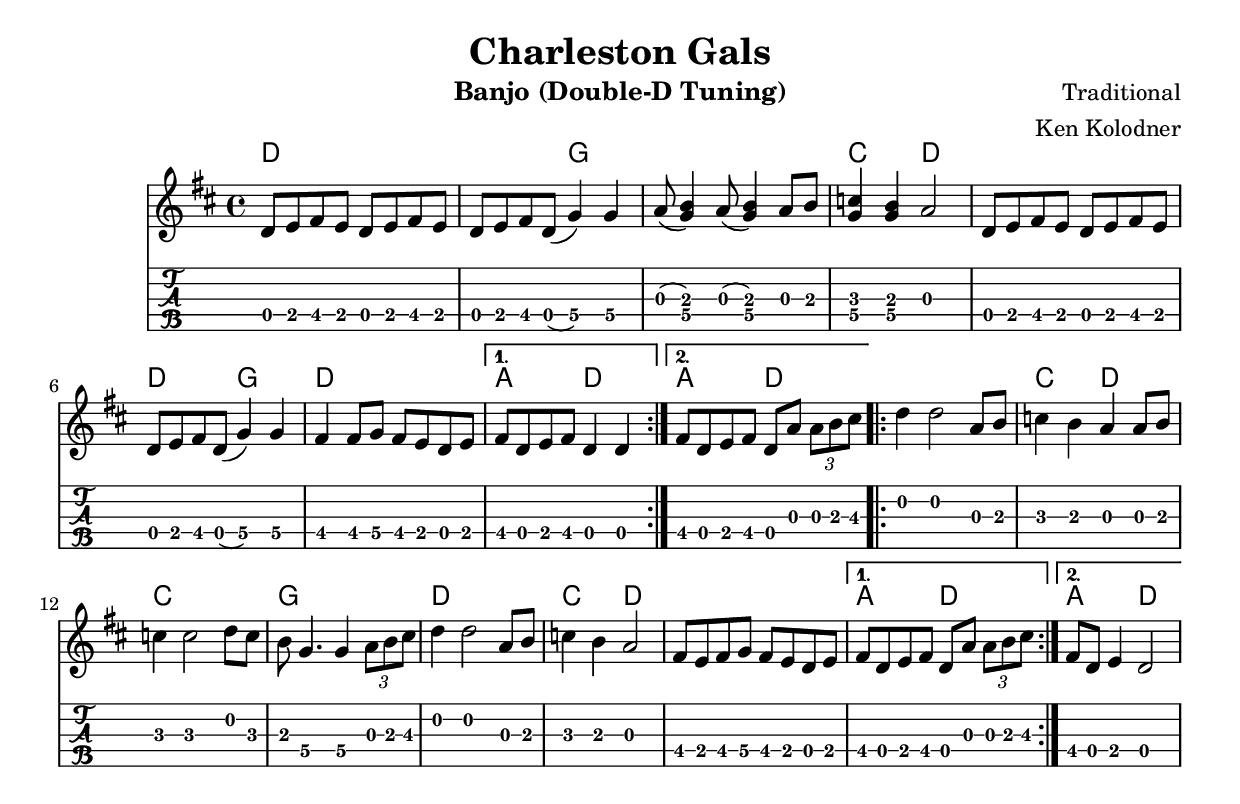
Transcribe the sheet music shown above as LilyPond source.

\version "2.18.2"
\language "english"

\version "2.18.2"
\language "english"

charlestonGalsMelodyA = \relative c' {
  \repeat volta 2 {
    | d8 e fs e d e fs e
    | d8 e fs d( g4) g
    | a8( <g b>4) a8( <g b>4) a8 b
    | <g c>4 <g b>4 a2
    | d,8 e fs e d e fs e
    | d8 e fs d( g4) g
    | fs4 fs8 g fs e d e
  }
  \alternative {
    { | fs8 d e fs d4 d}
    { | fs8 d e fs d a' \tuplet 3/2 {a8 b cs} }
  }
}

charlestonGalsMelodyB = \relative c'' {
  \repeat volta 2 {
    | d4 d2 a8 b
    | c4 b a a8 b
    | c4 c2 d8 c
    | b8 g4. g4 \tuplet 3/2 {a8 b cs}
    | d4 d2 a8 b
    | c4 b a2
    | fs8 e fs g fs e d e
  }
  \alternative {
    { | fs8 d e fs d a' \tuplet 3/2 {a8 b cs} }
    { | fs,8 d e4 d2 }
  }
}

charlestonGalsMelody = {
  \key d \major
  \time 4/4

  \charlestonGalsMelodyA
  \charlestonGalsMelodyB
}

charlestonGalsChordsA = \chordmode {
  \repeat volta 2 {
    | d1
    | d2 g2
    | g1
    | c2 d2
    | d1
    | d2 g2
    | d1
  }
  \alternative {
    { | a2 d2 }
    { | a2 d2 }
  }
}

charlestonGalsChordsB = \chordmode {
  \repeat volta 2 {
    | d1
    | c2 d2
    | c1
    | g1
    | d1
    | c2 d2
    | d1
  }
  \alternative {
    { | a2 d2 }
    { | a2 d2 }
  }
}

charlestonGalsChords = {
  \charlestonGalsChordsA
  \charlestonGalsChordsB
}

\version "2.18.2"
\language "english"

%% Clawhammer banjo tunings. Double-D is just Double-C capoed up one position.

banjo-double-c-tuning = \stringTuning <g c g c' d'>
banjo-double-d-tuning = \stringTuning <a d a d' e'>


\book {
  \header {
    title = "Charleston Gals"
    instrument = "Banjo (Double-D Tuning)"
    composer = "Traditional"
    arranger = "Ken Kolodner"
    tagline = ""
  }

  \score {
    <<
      \new ChordNames {
        \set chordChanges = ##t
        \charlestonGalsChords
      }
      \new Staff {
        \clef treble
        \charlestonGalsMelody
      }
      \new TabStaff \with {
        stringTunings = #banjo-double-d-tuning
      } {
        \transpose c c, \charlestonGalsMelody
      }
    >>
    \layout {}
  }
}

